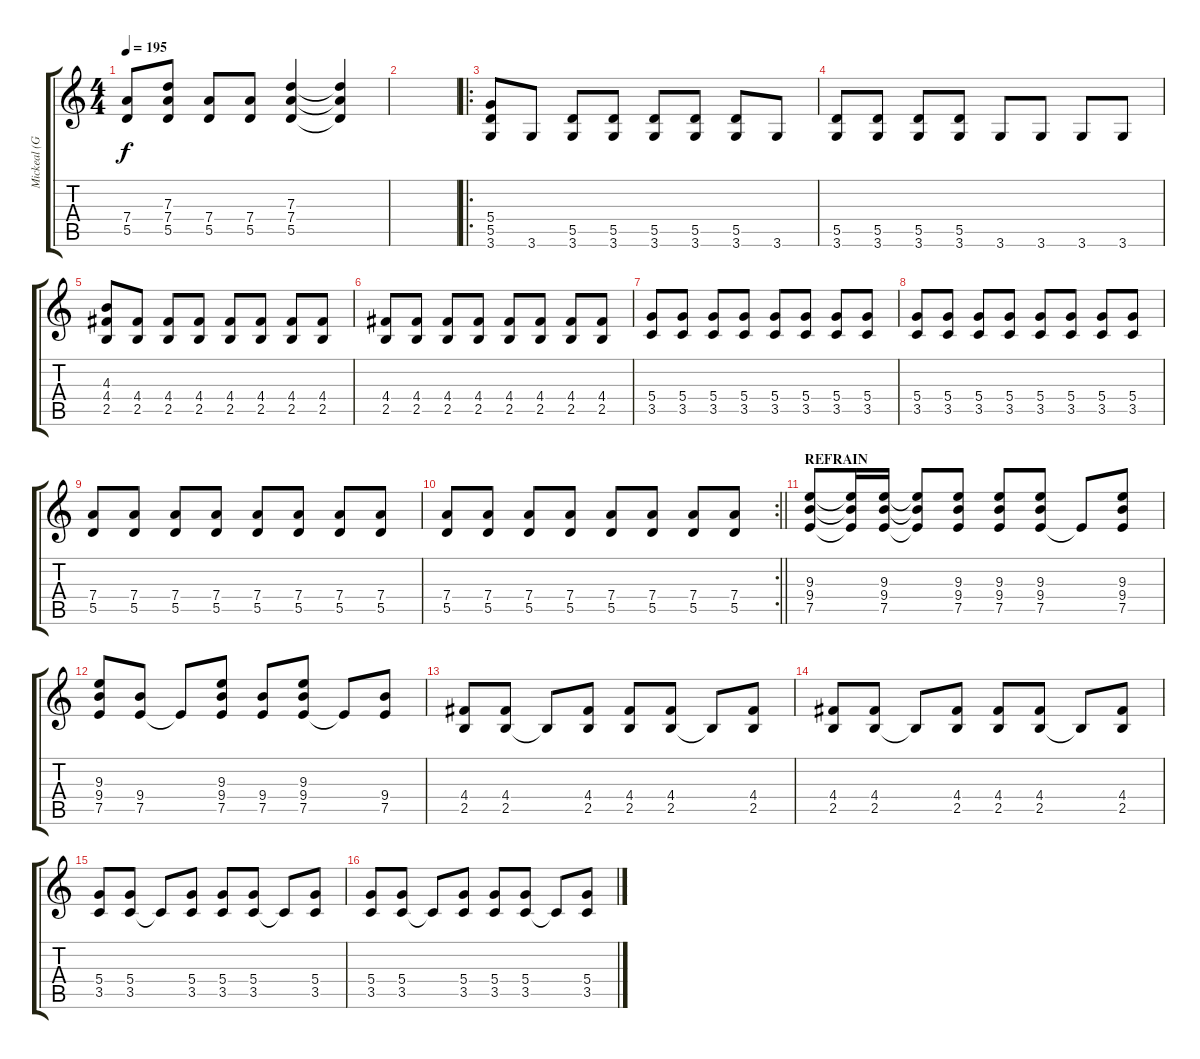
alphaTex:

\track ("Mickeal (Guitare_01)" "Mickeal (G") {instrument acousticguitarnylon}
\staff {score tabs}
\tuning (E4 B3 G3 D3 A2 E2) {hide}
\ts (4 4)
\tempo 195
\clef g2
\ks c
(7.4 5.5).8{dy f} (7.3 7.4 5.5).8 (7.4 5.5).8 (7.4 5.5).8 (7.3 7.4 5.5).4 (7.3{t} 7.4{t} 5.5{t}).4 |
|
\ro
(5.4 5.5 3.6).8 3.6.8 (5.5 3.6).8 (5.5 3.6).8 (5.5 3.6).8 (5.5 3.6).8 (5.5 3.6).8 3.6.8 |
(5.5 3.6).8 (5.5 3.6).8 (5.5 3.6).8 (5.5 3.6).8 3.6.8 3.6.8 3.6.8 3.6.8 |
(4.3 4.4 2.5).8 (4.4 2.5).8 (4.4 2.5).8 (4.4 2.5).8 (4.4 2.5).8 (4.4 2.5).8 (4.4 2.5).8 (4.4 2.5).8 |
(4.4 2.5).8 (4.4 2.5).8 (4.4 2.5).8 (4.4 2.5).8 (4.4 2.5).8 (4.4 2.5).8 (4.4 2.5).8 (4.4 2.5).8 |
(5.4 3.5).8 (5.4 3.5).8 (5.4 3.5).8 (5.4 3.5).8 (5.4 3.5).8 (5.4 3.5).8 (5.4 3.5).8 (5.4 3.5).8 |
(5.4 3.5).8 (5.4 3.5).8 (5.4 3.5).8 (5.4 3.5).8 (5.4 3.5).8 (5.4 3.5).8 (5.4 3.5).8 (5.4 3.5).8 |
(7.4 5.5).8 (7.4 5.5).8 (7.4 5.5).8 (7.4 5.5).8 (7.4 5.5).8 (7.4 5.5).8 (7.4 5.5).8 (7.4 5.5).8 |
\rc 2
\barLineRight lightlight
(7.4 5.5).8 (7.4 5.5).8 (7.4 5.5).8 (7.4 5.5).8 (7.4 5.5).8 (7.4 5.5).8 (7.4 5.5).8 (7.4 5.5).8 |
\section ("" "REFRAIN")
(9.3 9.4 7.5).8{instrument overdrivenguitar} (9.3{t} 9.4{t} 7.5{t}).16 (9.3 9.4 7.5).16 (9.3{t} 9.4{t} 7.5{t}).8 (9.3 9.4 7.5).8 (9.3 9.4 7.5).8 (9.3 9.4 7.5).8 7.5{t}.8 (9.3 9.4 7.5).8 |
(9.3 9.4 7.5).8 (9.4 7.5).8 7.5{t}.8 (9.3 9.4 7.5).8 (9.4 7.5).8 (9.3 9.4 7.5).8 7.5{t}.8 (9.4 7.5).8 |
(4.4 2.5).8 (4.4 2.5).8 2.5{t}.8 (4.4 2.5).8 (4.4 2.5).8 (4.4 2.5).8 2.5{t}.8 (4.4 2.5).8 |
(4.4 2.5).8 (4.4 2.5).8 2.5{t}.8 (4.4 2.5).8 (4.4 2.5).8 (4.4 2.5).8 2.5{t}.8 (4.4 2.5).8 |
(5.4 3.5).8 (5.4 3.5).8 3.5{t}.8 (5.4 3.5).8 (5.4 3.5).8 (5.4 3.5).8 3.5{t}.8 (5.4 3.5).8 |
(5.4 3.5).8 (5.4 3.5).8 3.5{t}.8 (5.4 3.5).8 (5.4 3.5).8 (5.4 3.5).8 3.5{t}.8 (5.4 3.5).8
